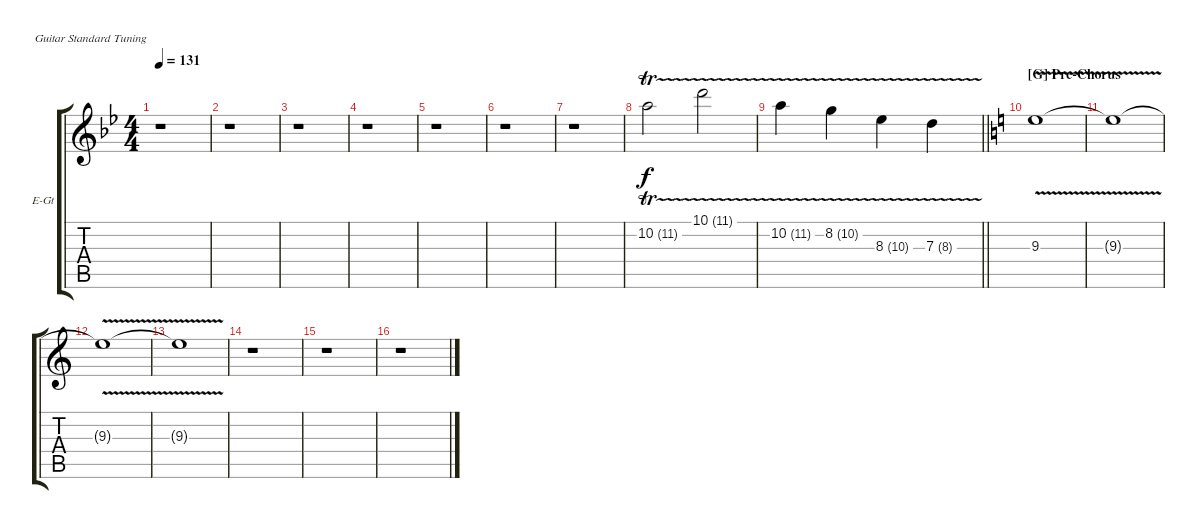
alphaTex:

\bracketExtendMode groupsimilarinstruments
\firstSystemTrackNameOrientation horizontal
\otherSystemsTrackNameOrientation horizontal
\track ("Lead Guitar 2" "E-Gt") {instrument distortionguitar}
\staff {score tabs}
\tuning (E4 B3 G3 D3 A2 E2)
\ts (4 4)
\tempo 131
\clef g2
\scale
0.333333
\ks gminor
r.1{dy f} |
\scale
0.333333 r.1 |
\scale
0.333333 r.1 |
\scale
0.333333 r.1 |
\scale
0.333333 r.1 |
\scale
0.333333 r.1 |
\scale
0.333333 r.1 |
\scale
0.333333 10.2{tr (11 16)}.2 10.1{tr (11 16)}.2 |
\scale
0.259414
\barLineRight lightlight
10.2{tr (11 16)}.4 8.2{tr (10 16)}.4 8.3{tr (10 16)}.4 7.3{tr (8 16)}.4 |
\section ("G" "Pre-Chorus")
\scale
0.481172
\ks aminor
9.3{v}.1 |
\scale
0.259414 9.3{v t}.1 |
\scale
0.333333 9.3{v t}.1 |
\scale
0.333333 9.3{v t}.1 |
\scale
0.333333 r.1 |
\scale
0.333333 r.1 |
\scale
0.333333 r.1
